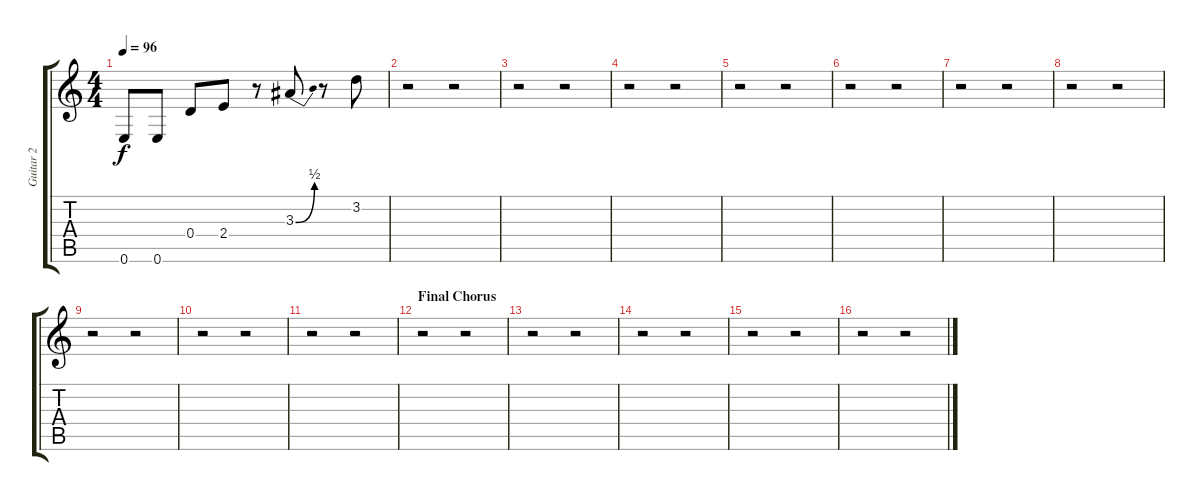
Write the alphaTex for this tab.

\track ("Guitar 2" "Guitar 2") {instrument overdrivenguitar}
\staff {score tabs}
\tuning (E4 B3 G3 D3 A2 E2) {hide}
\ts (4 4)
\tempo 96
\clef g2
\ks c
0.6.8{dy f} 0.6.8 0.4.8 2.4.8 r.8 3.3{be (bend 0 0 60 2)}.8 r.8 3.2.8 |
r.2 r.2 |
r.2 r.2 |
r.2 r.2 |
r.2 r.2 |
r.2 r.2 |
r.2 r.2 |
r.2 r.2 |
r.2 r.2 |
r.2 r.2 |
r.2 r.2 |
\section ("" "Final Chorus")
r.2 r.2 |
r.2 r.2 |
r.2 r.2 |
r.2 r.2 |
r.2 r.2
